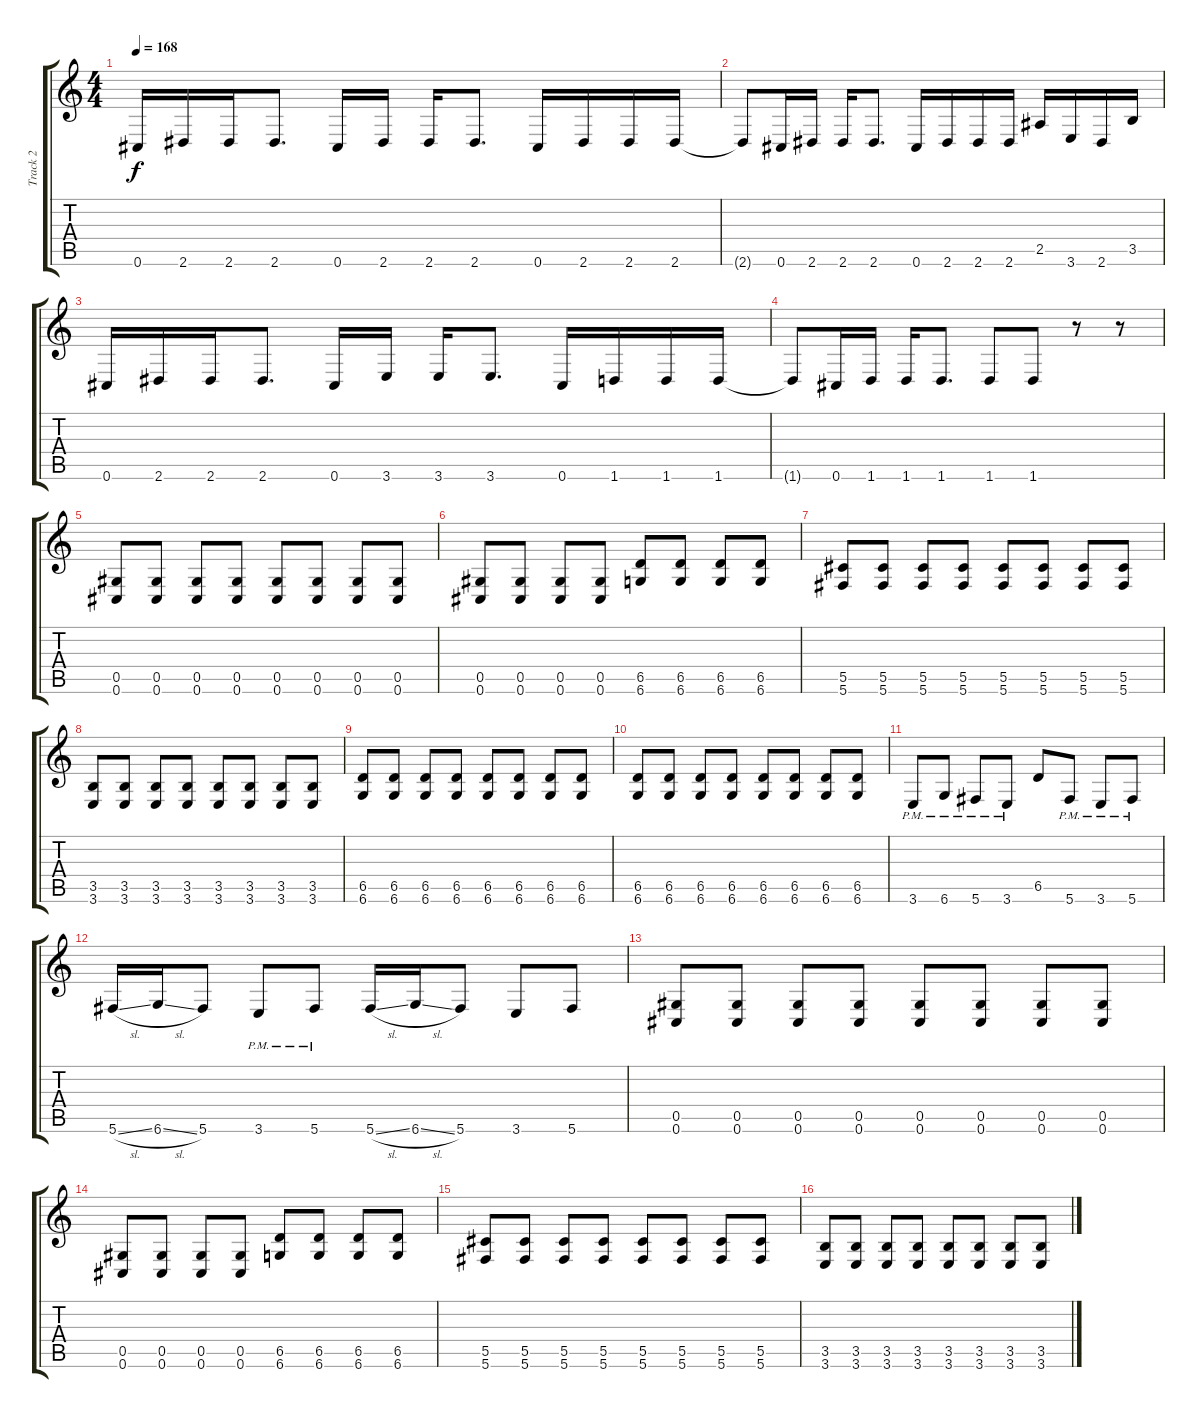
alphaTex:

\track ("Track 2" "Track 2") {instrument overdrivenguitar}
\staff {score tabs}
\tuning (Eb4 Bb3 Gb3 Db3 Ab2 Db2) {hide}
\ts (4 4)
\tempo 168
\clef g2
\ks c
0.6.16{dy f} 2.6.16 2.6.16 2.6.8{d} 0.6.16 2.6.16 2.6.16 2.6.8{d} 0.6.16 2.6.16 2.6.16 2.6.16 |
2.6{t}.8 0.6.16 2.6.16 2.6.16 2.6.8{d} 0.6.16 2.6.16 2.6.16 2.6.16 2.5.16 3.6.16 2.6.16 3.5.16 |
0.6.16 2.6.16 2.6.16 2.6.8{d} 0.6.16 3.6.16 3.6.16 3.6.8{d} 0.6.16 1.6.16 1.6.16 1.6.16 |
1.6{t}.8 0.6.16 1.6.16 1.6.16 1.6.8{d} 1.6.8 1.6.8 r.8 r.8 |
(0.5 0.6).8 (0.5 0.6).8 (0.5 0.6).8 (0.5 0.6).8 (0.5 0.6).8 (0.5 0.6).8 (0.5 0.6).8 (0.5 0.6).8 |
(0.5 0.6).8 (0.5 0.6).8 (0.5 0.6).8 (0.5 0.6).8 (6.5 6.6).8 (6.5 6.6).8 (6.5 6.6).8 (6.5 6.6).8 |
(5.5 5.6).8 (5.5 5.6).8 (5.5 5.6).8 (5.5 5.6).8 (5.5 5.6).8 (5.5 5.6).8 (5.5 5.6).8 (5.5 5.6).8 |
(3.5 3.6).8 (3.5 3.6).8 (3.5 3.6).8 (3.5 3.6).8 (3.5 3.6).8 (3.5 3.6).8 (3.5 3.6).8 (3.5 3.6).8 |
(6.5 6.6).8 (6.5 6.6).8 (6.5 6.6).8 (6.5 6.6).8 (6.5 6.6).8 (6.5 6.6).8 (6.5 6.6).8 (6.5 6.6).8 |
(6.5 6.6).8 (6.5 6.6).8 (6.5 6.6).8 (6.5 6.6).8 (6.5 6.6).8 (6.5 6.6).8 (6.5 6.6).8 (6.5 6.6).8 |
3.6{pm}.8 6.6{pm}.8 5.6{pm}.8 3.6{pm}.8 6.5.8 5.6{pm}.8 3.6{pm}.8 5.6{pm}.8 |
5.6{sl}.16 6.6{sl}.16 5.6.8 3.6{pm}.8 5.6{pm}.8 5.6{sl}.16 6.6{sl}.16 5.6.8 3.6.8 5.6.8 |
(0.5 0.6).8 (0.5 0.6).8 (0.5 0.6).8 (0.5 0.6).8 (0.5 0.6).8 (0.5 0.6).8 (0.5 0.6).8 (0.5 0.6).8 |
(0.5 0.6).8 (0.5 0.6).8 (0.5 0.6).8 (0.5 0.6).8 (6.5 6.6).8 (6.5 6.6).8 (6.5 6.6).8 (6.5 6.6).8 |
(5.5 5.6).8 (5.5 5.6).8 (5.5 5.6).8 (5.5 5.6).8 (5.5 5.6).8 (5.5 5.6).8 (5.5 5.6).8 (5.5 5.6).8 |
(3.5 3.6).8 (3.5 3.6).8 (3.5 3.6).8 (3.5 3.6).8 (3.5 3.6).8 (3.5 3.6).8 (3.5 3.6).8 (3.5 3.6).8
